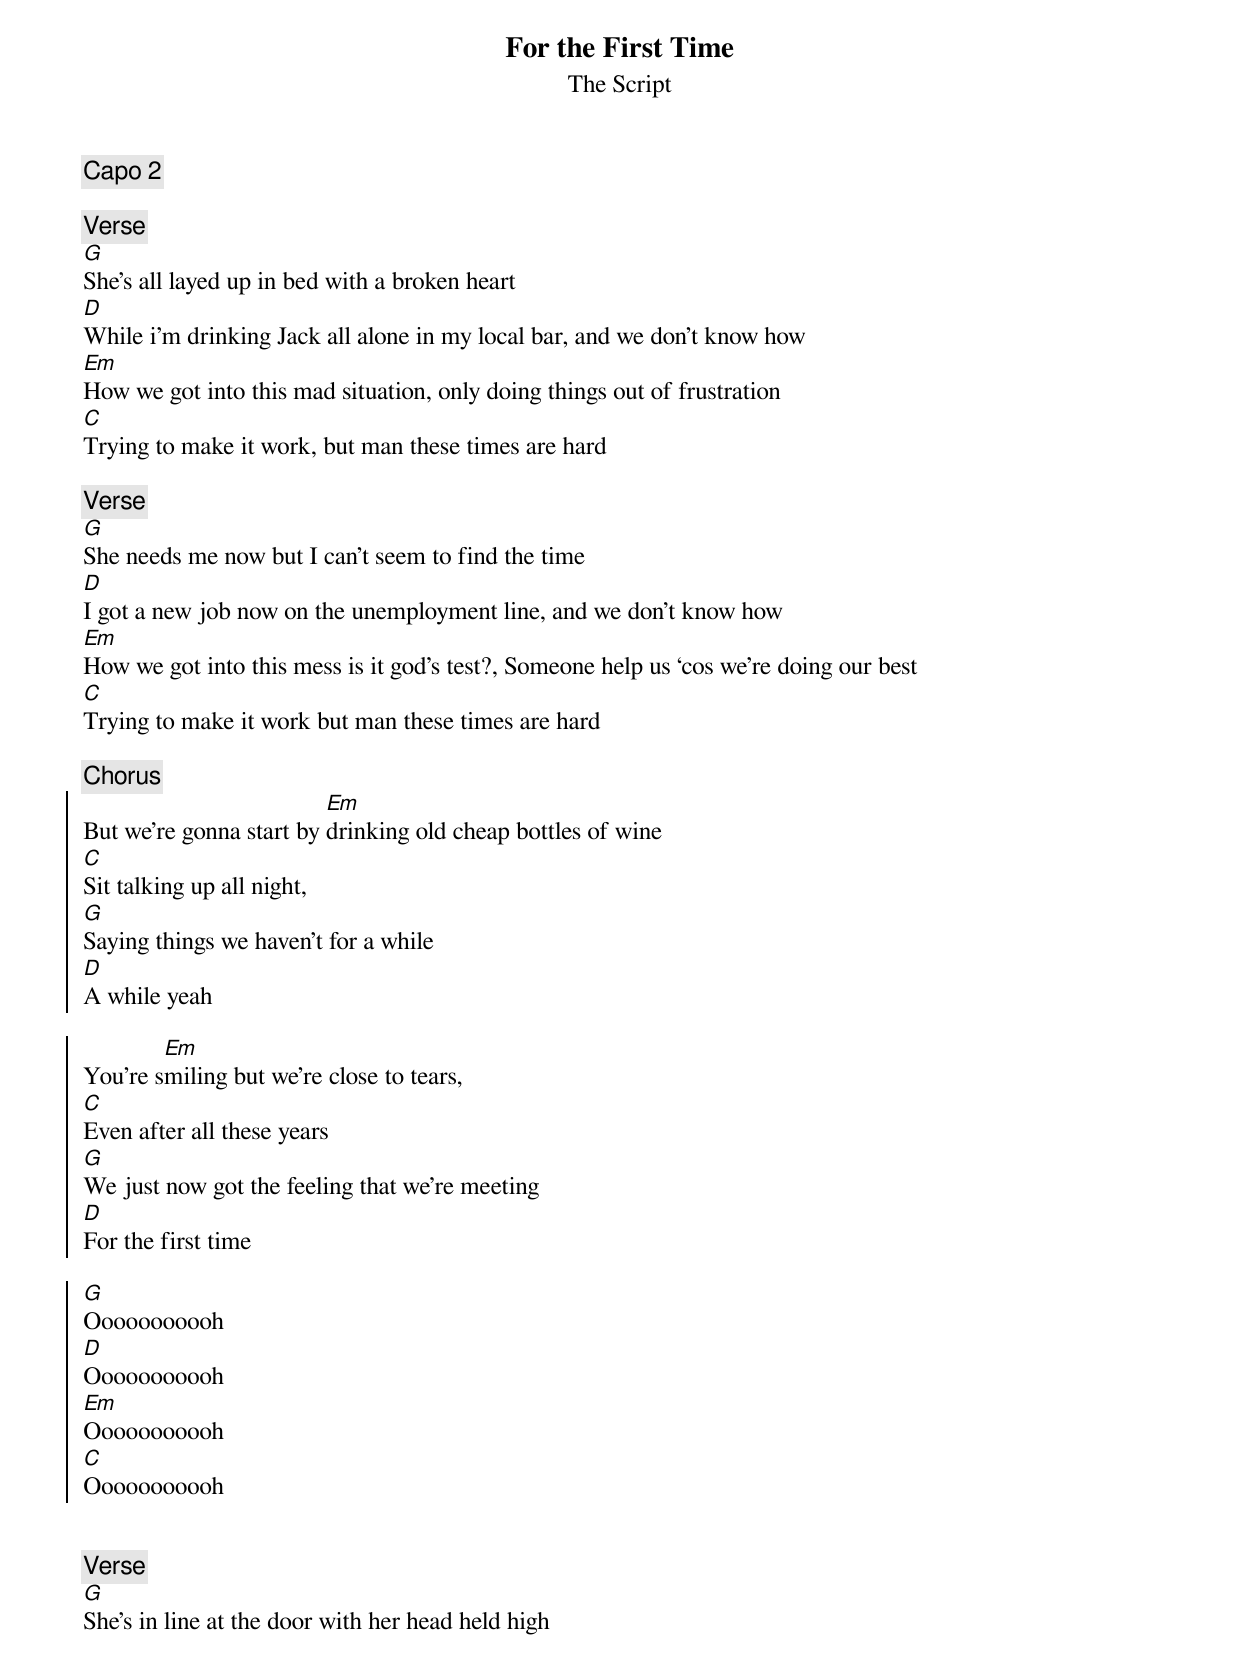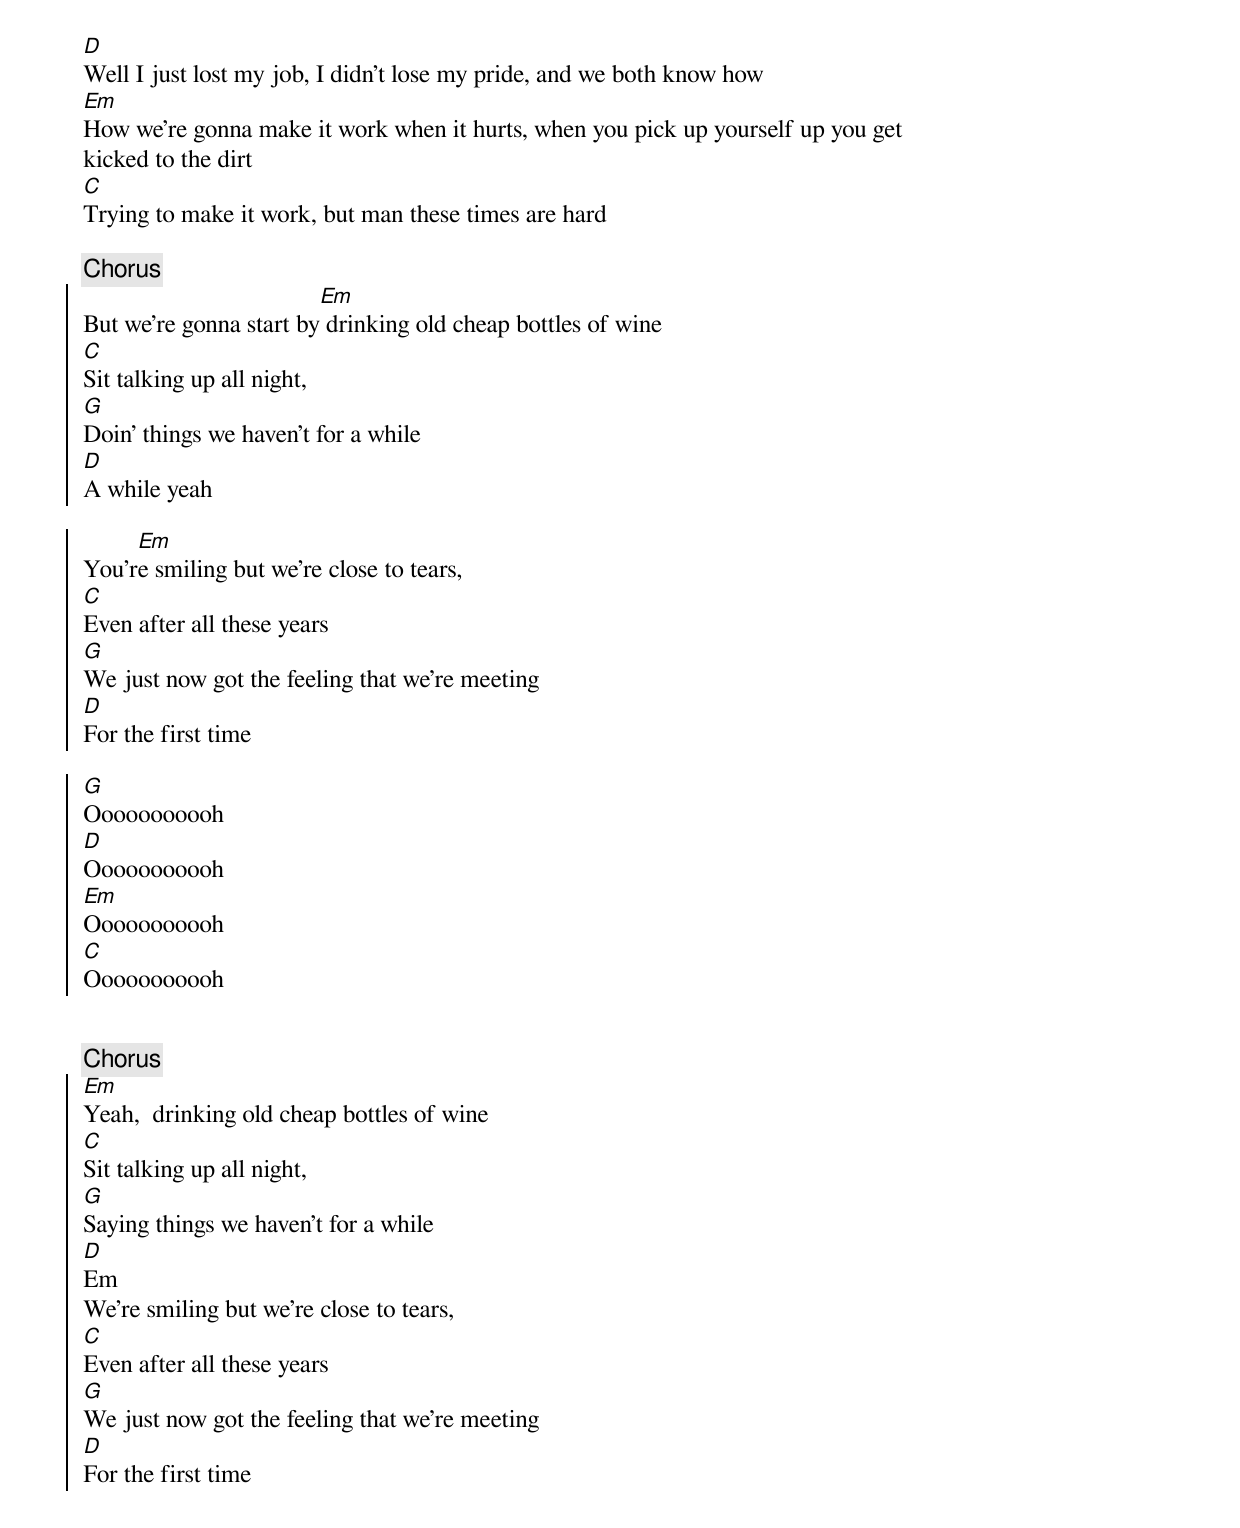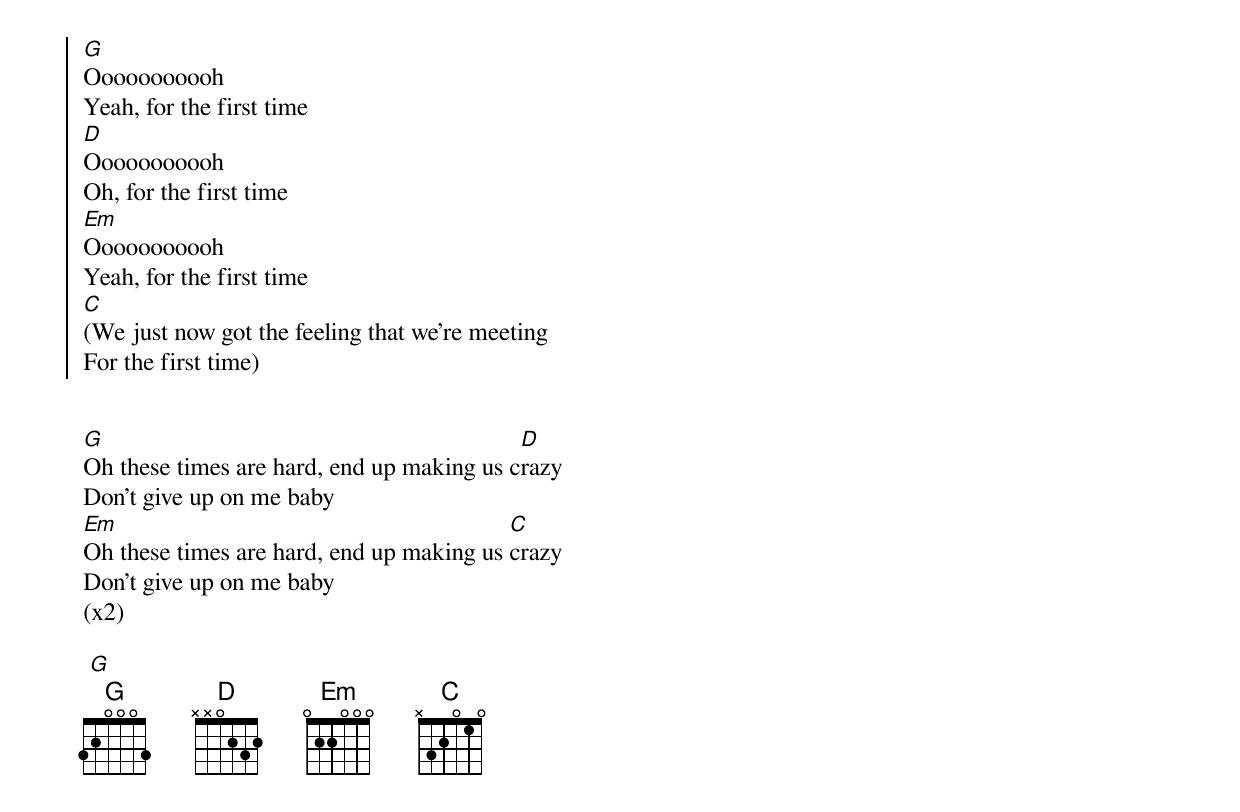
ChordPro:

{title: For the First Time}
{subtitle: The Script}

{c:Capo 2}

{c:Verse}
[G]She's all layed up in bed with a broken heart
[D]While i'm drinking Jack all alone in my local bar, and we don't know how
[Em]How we got into this mad situation, only doing things out of frustration
[C]Trying to make it work, but man these times are hard

{c:Verse}
[G]She needs me now but I can’t seem to find the time
[D]I got a new job now on the unemployment line, and we don't know how
[Em]How we got into this mess is it god's test?, Someone help us ‘cos we’re doing our best
[C]Trying to make it work but man these times are hard

{c:Chorus}
{soc}
But we’re gonna start by [Em]drinking old cheap bottles of wine
[C]Sit talking up all night,
[G]Saying things we haven’t for a while
[D]A while yeah

You’re s[Em]miling but we’re close to tears,
[C]Even after all these years
[G]We just now got the feeling that we’re meeting
[D]For the first time

[G]Ooooooooooh
[D]Ooooooooooh
[Em]Ooooooooooh
[C]Ooooooooooh
{eoc}


{c:Verse}
[G]She’s in line at the door with her head held high
[D]Well I just lost my job, I didn’t lose my pride, and we both know how
[Em]How we’re gonna make it work when it hurts, when you pick up yourself up you get
kicked to the dirt
[C]Trying to make it work, but man these times are hard

{c:Chorus}
{soc}
But we’re gonna start by[Em] drinking old cheap bottles of wine
[C]Sit talking up all night,
[G]
Doin’ things we haven’t for a while
[D]A while yeah

You’r[Em]e smiling but we’re close to tears,
[C]Even after all these years
[G]We just now got the feeling that we’re meeting
[D]For the first time

[G]Ooooooooooh
[D]Ooooooooooh
[Em]Ooooooooooh
[C]Ooooooooooh
{eoc}


{c:Chorus}
{soc}
[Em]Yeah,  drinking old cheap bottles of wine
[C]Sit talking up all night,
[G]Saying things we haven’t for a while
[D]Em
We’re smiling but we’re close to tears,
[C]Even after all these years
[G]We just now got the feeling that we’re meeting
[D]For the first time

[G]Ooooooooooh
Yeah, for the first time
[D]Ooooooooooh
Oh, for the first time
[Em]Ooooooooooh
Yeah, for the first time
[C](We just now got the feeling that we’re meeting
For the first time)
{eoc}


[G]Oh these times are hard, end up making us c[D]razy
Don’t give up on me baby
[Em]Oh these times are hard, end up making us [C]crazy
Don’t give up on me baby
(x2)

 [G]
